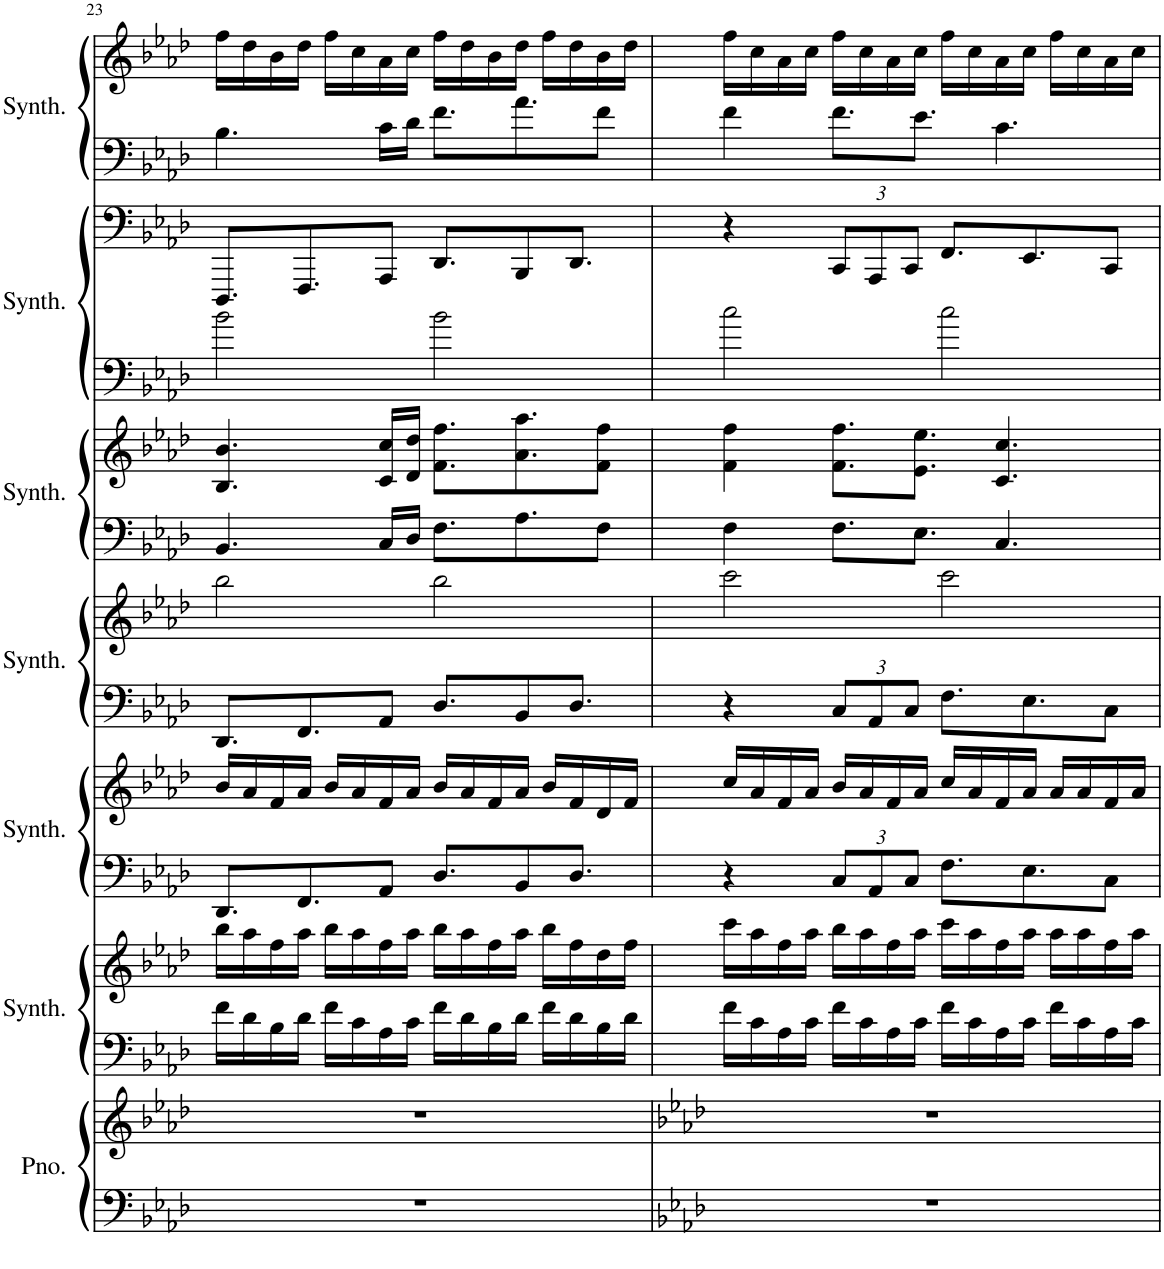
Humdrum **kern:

**kern	**kern	**kern	**kern	**kern	**kern	**kern	**kern	**kern	**kern	**kern	**kern	**kern	**kern
*part7	*part7	*part6	*part6	*part5	*part5	*part4	*part4	*part3	*part3	*part2	*part2	*part1	*part1
*staff14	*staff13	*staff12	*staff11	*staff10	*staff9	*staff8	*staff7	*staff6	*staff5	*staff4	*staff3	*staff2	*staff1
*I"Piano	*	*I"Saw Synthesizer	*	*I"Square Synthesizer	*	*I"Metallic Synthesizer	*	*I"Poly Synthesizer	*	*I"New Age Synthesizer	*	*I"Saw Synthesizer	*
*I'Pno.	*	*I'Synth.	*	*I'Synth.	*	*I'Synth.	*	*I'Synth.	*	*I'Synth.	*	*I'Synth.	*
!!LO:PB:g=z
*clefF4	*clefG2	*clefF4	*clefG2	*clefF4	*clefG2	*clefF4	*clefG2	*clefF4	*clefG2	*clefF4	*clefF4	*clefF4	*clefG2
*k[b-e-a-d-]	*k[b-e-a-d-]	*k[b-e-a-d-]	*k[b-e-a-d-]	*k[b-e-a-d-]	*k[b-e-a-d-]	*k[b-e-a-d-]	*k[b-e-a-d-]	*k[b-e-a-d-]	*k[b-e-a-d-]	*k[b-e-a-d-]	*k[b-e-a-d-]	*k[b-e-a-d-]	*k[b-e-a-d-]
*M4/4	*M4/4	*M4/4	*M4/4	*M4/4	*M4/4	*M4/4	*M4/4	*M4/4	*M4/4	*M4/4	*M4/4	*M4/4	*M4/4
=23	=23	=23	=23	=23	=23	=23	=23	=23	=23	=23	=23	=23	=23
1r	1r	16f\LL	16bb-\LL	8.DD-/L	16b-/LL	8.DD-/L	2bb-\	4.BB-/	4.B-/ 4.b-/	2b-\	8.DDD-/L	4.B-\	16ff\LL
.	.	16d-\	16aa-\	.	16a-/	.	.	.	.	.	.	.	16dd-\
.	.	16B-\	16ff\	.	16f/	.	.	.	.	.	.	.	16b-\
.	.	16d-\JJ	16aa-\JJ	8.FF/	16a-/JJ	8.FF/	.	.	.	.	8.FFF/	.	16dd-\JJ
.	.	16f\LL	16bb-\LL	.	16b-/LL	.	.	.	.	.	.	.	16ff\LL
.	.	16c\	16aa-\	.	16a-/	.	.	.	.	.	.	.	16cc\
.	.	16A-\	16ff\	8AA-/J	16f/	8AA-/J	.	16C/LL	16c/ 16cc/LL	.	8AAA-/J	16c\LL	16a-\
.	.	16c\JJ	16aa-\JJ	.	16a-/JJ	.	.	16D-/JJ	16d-/ 16dd-/JJ	.	.	16d-\JJ	16cc\JJ
.	.	16f\LL	16bb-\LL	8.D-/L	16b-/LL	8.D-/L	2bb-\	8.F\L	8.f\ 8.ff\L	2b-\	8.DD-/L	8.f\L	16ff\LL
.	.	16d-\	16aa-\	.	16a-/	.	.	.	.	.	.	.	16dd-\
.	.	16B-\	16ff\	.	16f/	.	.	.	.	.	.	.	16b-\
.	.	16d-\JJ	16aa-\JJ	8BB-/	16a-/JJ	8BB-/	.	8.A-\	8.a-\ 8.aa-\	.	8BBB-/	8.a-\	16dd-\JJ
.	.	16f\LL	16bb-\LL	.	16b-/LL	.	.	.	.	.	.	.	16ff\LL
.	.	16d-\	16ff\	8.D-/J	16f/	8.D-/J	.	.	.	.	8.DD-/J	.	16dd-\
.	.	16B-\	16dd-\	.	16d-/	.	.	8F\J	8f\ 8ff\J	.	.	8f\J	16b-\
.	.	16d-\JJ	16ff\JJ	.	16f/JJ	.	.	.	.	.	.	.	16dd-\JJ
=24	=24	=24	=24	=24	=24	=24	=24	=24	=24	=24	=24	=24	=24
*k[b-e-a-d-]	*k[b-e-a-d-]	*	*	*	*	*	*	*	*	*	*	*	*
1r	1r	16f\LL	16ccc\LL	4r	16cc/LL	4r	2ccc\	4F\	4f\ 4ff\	2cc\	4r	4f\	16ff\LL
.	.	16c\	16aa-\	.	16a-/	.	.	.	.	.	.	.	16cc\
.	.	16A-\	16ff\	.	16f/	.	.	.	.	.	.	.	16a-\
.	.	16c\JJ	16aa-\JJ	.	16a-/JJ	.	.	.	.	.	.	.	16cc\JJ
*	*	*	*	*Xbrackettup	*	*Xbrackettup	*	*	*	*	*Xbrackettup	*	*
.	.	16f\LL	16bb-\LL	12C/L	16b-/LL	12C/L	.	8.F\L	8.f\ 8.ff\L	.	12CC/L	8.f\L	16ff\LL
.	.	16c\	16aa-\	.	16a-/	.	.	.	.	.	.	.	16cc\
.	.	.	.	12AA-/	.	12AA-/	.	.	.	.	12AAA-/	.	.
.	.	16A-\	16ff\	.	16f/	.	.	.	.	.	.	.	16a-\
.	.	.	.	12C/J	.	12C/J	.	.	.	.	12CC/J	.	.
.	.	16c\JJ	16aa-\JJ	.	16a-/JJ	.	.	8.E-\J	8.e-\ 8.ee-\J	.	.	8.e-\J	16cc\JJ
.	.	16f\LL	16ccc\LL	8.F\L	16cc/LL	8.F\L	2ccc\	.	.	2cc\	8.FF/L	.	16ff\LL
.	.	16c\	16aa-\	.	16a-/	.	.	.	.	.	.	.	16cc\
.	.	16A-\	16ff\	.	16f/	.	.	4.C/	4.c/ 4.cc/	.	.	4.c\	16a-\
.	.	16c\JJ	16aa-\JJ	8.E-\	16a-/JJ	8.E-\	.	.	.	.	8.EE-/	.	16cc\JJ
.	.	16f\LL	16aa-\LL	.	16a-/LL	.	.	.	.	.	.	.	16ff\LL
.	.	16c\	16aa-\	.	16a-/	.	.	.	.	.	.	.	16cc\
.	.	16A-\	16ff\	8C\J	16f/	8C\J	.	.	.	.	8CC/J	.	16a-\
.	.	16c\JJ	16aa-\JJ	.	16a-/JJ	.	.	.	.	.	.	.	16cc\JJ
=	=	=	=	=	=	=	=	=	=	=	=	=	=
*-	*-	*-	*-	*-	*-	*-	*-	*-	*-	*-	*-	*-	*-
